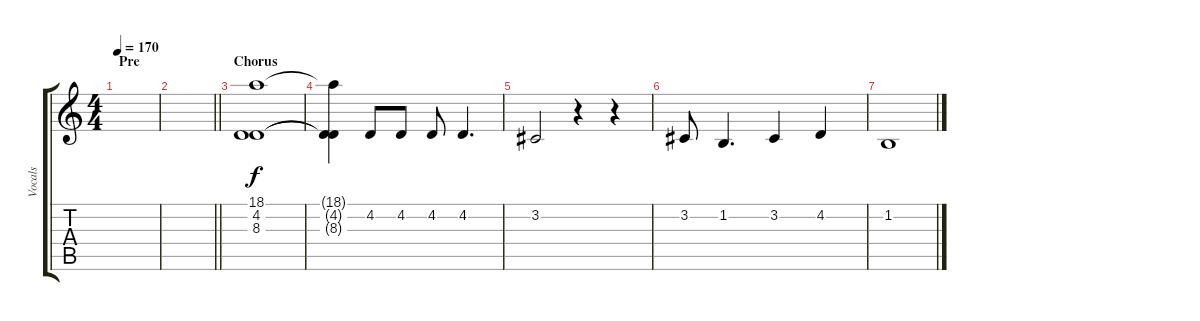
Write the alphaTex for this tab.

\track ("Vocals" "Vocals") {instrument oboe}
\staff {score tabs}
\tuning (Eb4 Bb3 Gb3 Db3 Ab2 Eb2) {hide}
\ts (4 4)
\section ("" "Pre")
\tempo 170
\clef g2
\ks c
|
\barLineRight lightlight
|
\section ("" "Chorus")
(18.1 4.2 8.3).1 |
(18.1{t} 4.2{t} 8.3{t}).4 4.2.8 4.2.8 4.2.8 4.2.4{d} |
3.2.2 r.4 r.4 |
3.2.8 1.2.4{d} 3.2.4 4.2.4 |
1.2.1
